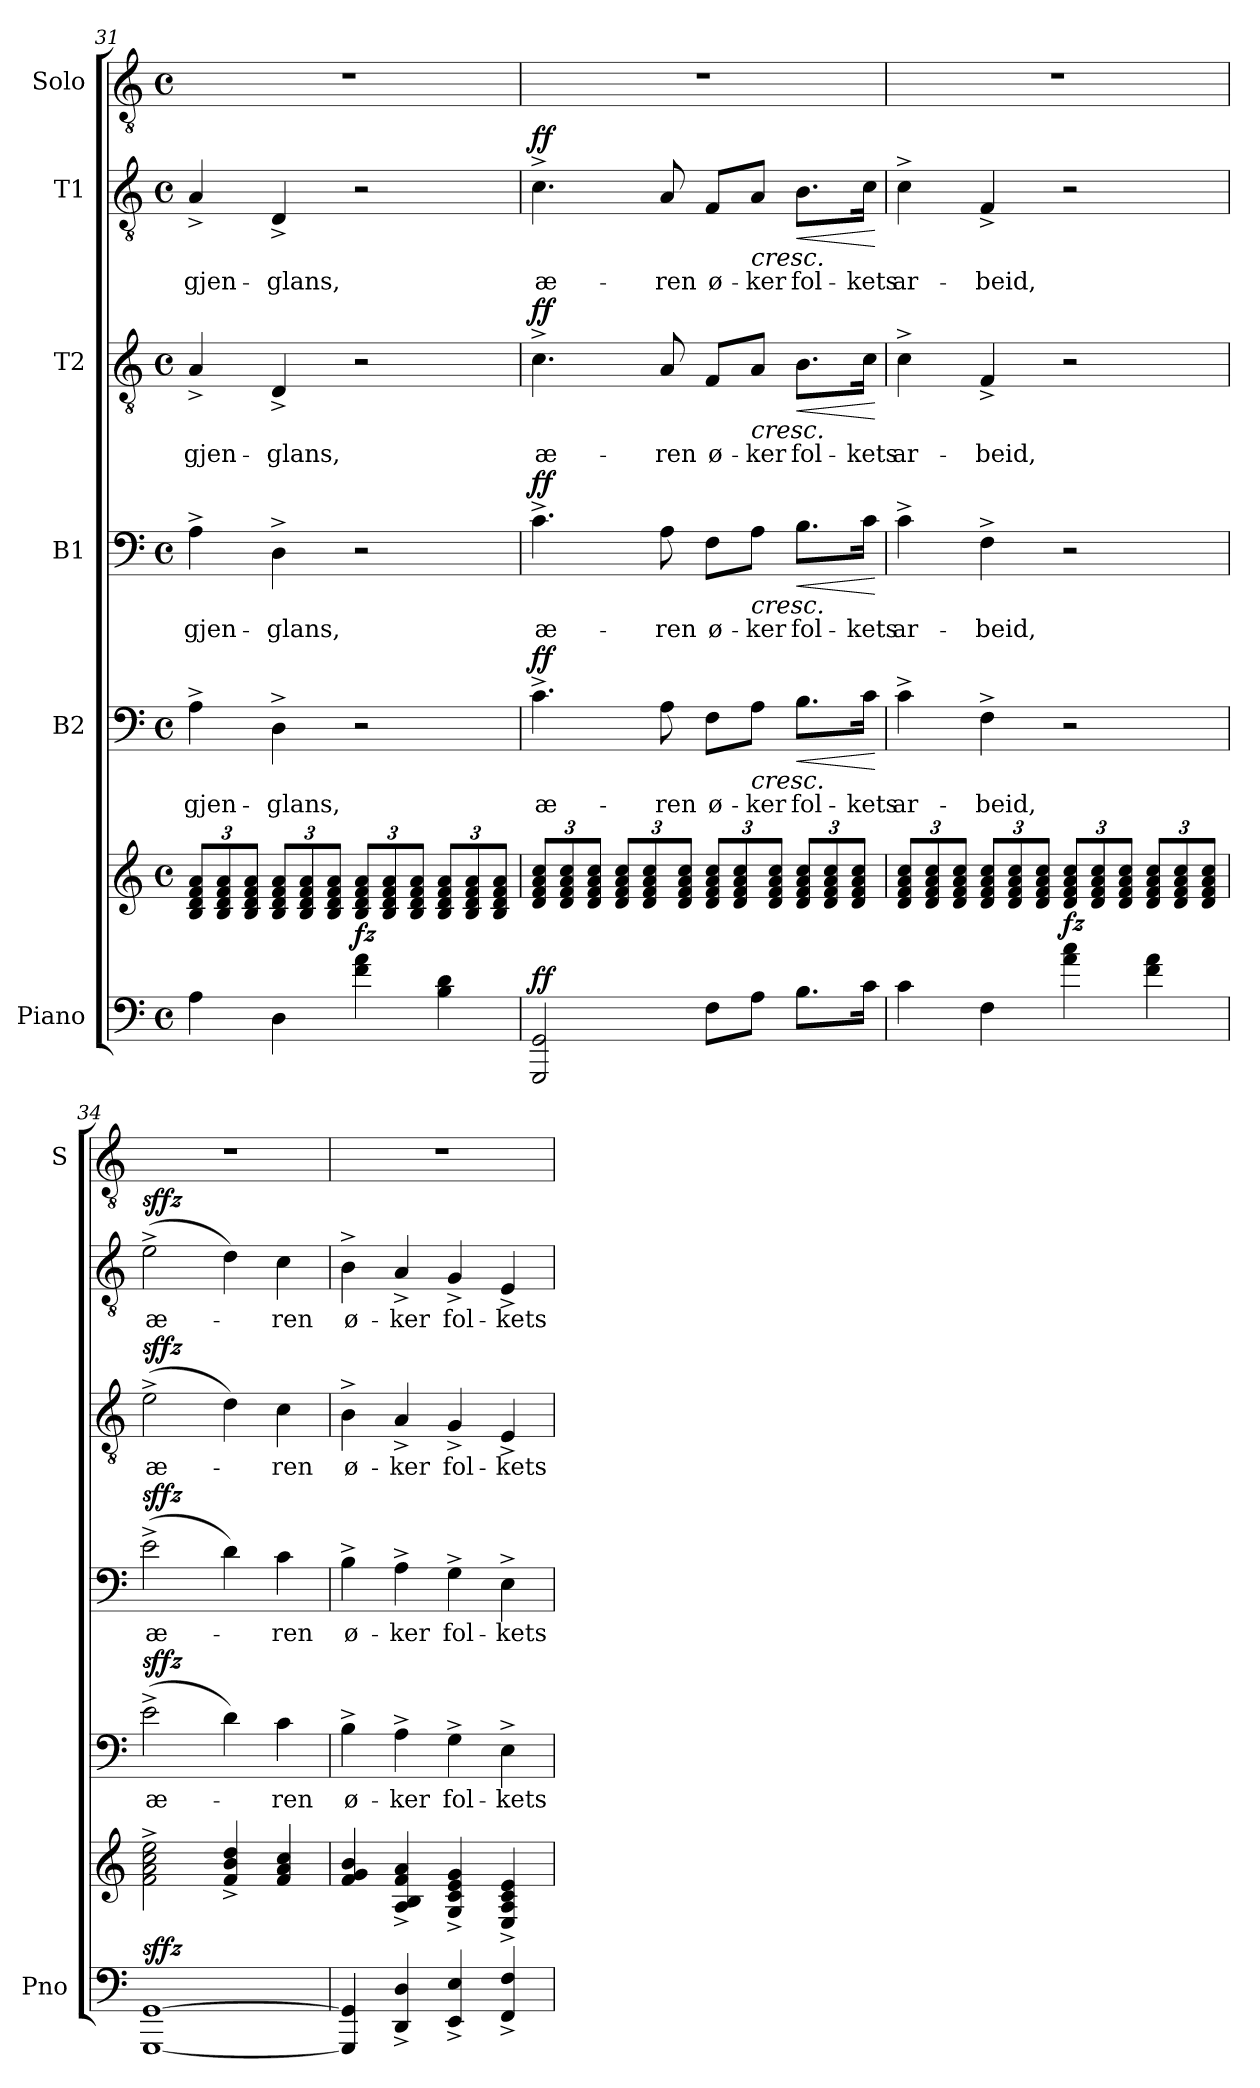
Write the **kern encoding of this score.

**kern	**kern	**dynam	**kern	**text	**dynam	**kern	**text	**dynam	**kern	**text	**dynam	**kern	**text	**dynam	**kern
*part6	*part6	*part6	*part5	*part5	*part5	*part4	*part4	*part4	*part3	*part3	*part3	*part2	*part2	*part2	*part1
*staff7	*staff6	*staff6/7	*staff5	*staff5	*staff5	*staff4	*staff4	*staff4	*staff3	*staff3	*staff3	*staff2	*staff2	*staff2	*staff1
*I"Piano	*	*	*I"B2	*	*	*I"B1	*	*	*I"T2	*	*	*I"T1	*	*	*I"Solo
*I'Pno	*	*	*	*	*	*	*	*	*	*	*	*	*	*	*I'S
*clefF4	*clefG2	*	*clefF4	*	*	*clefF4	*	*	*clefGv2	*	*	*clefGv2	*	*	*clefGv2
*k[]	*k[]	*	*k[]	*	*	*k[]	*	*	*k[]	*	*	*k[]	*	*	*k[]
*M4/4	*M4/4	*	*M4/4	*	*	*M4/4	*	*	*M4/4	*	*	*M4/4	*	*	*M4/4
*met(c)	*met(c)	*	*met(c)	*	*	*met(c)	*	*	*met(c)	*	*	*met(c)	*	*	*met(c)
*	*Xbrackettup	*	*	*	*	*	*	*	*	*	*	*	*	*	*
=31	=31	=31	=31	=31	=31	=31	=31	=31	=31	=31	=31	=31	=31	=31	=31
!	!	!	!	!LO:LY:b	!	!	!LO:LY:b	!	!	!LO:LY:b	!	!	!LO:LY:b	!	!
4A\	12B/ 12d/ 12f/ 12a/L	.	4A^\	gjen-	.	4A^\	gjen-	.	4A^/	gjen-	.	4A^/	gjen-	.	1r
.	12B/ 12d/ 12f/ 12a/	.	.	.	.	.	.	.	.	.	.	.	.	.	.
.	12B/ 12d/ 12f/ 12a/J	.	.	.	.	.	.	.	.	.	.	.	.	.	.
!	!	!	!	!LO:LY:b	!	!	!LO:LY:b	!	!	!LO:LY:b	!	!	!LO:LY:b	!	!
4D\	12B/ 12d/ 12f/ 12a/L	.	4D^\	-glans,	.	4D^\	-glans,	.	4D^/	-glans,	.	4D^/	-glans,	.	.
.	12B/ 12d/ 12f/ 12a/	.	.	.	.	.	.	.	.	.	.	.	.	.	.
.	12B/ 12d/ 12f/ 12a/J	.	.	.	.	.	.	.	.	.	.	.	.	.	.
!	!	!LO:DY:a=2	!	!	!	!	!	!	!	!	!	!	!	!	!
4f\ 4a\	12B/ 12d/ 12f/ 12a/L	fz	2r	.	.	2r	.	.	2r	.	.	2r	.	.	.
.	12B/ 12d/ 12f/ 12a/	.	.	.	.	.	.	.	.	.	.	.	.	.	.
.	12B/ 12d/ 12f/ 12a/J	.	.	.	.	.	.	.	.	.	.	.	.	.	.
4B\ 4d\	12B/ 12d/ 12f/ 12a/L	.	.	.	.	.	.	.	.	.	.	.	.	.	.
.	12B/ 12d/ 12f/ 12a/	.	.	.	.	.	.	.	.	.	.	.	.	.	.
.	12B/ 12d/ 12f/ 12a/J	.	.	.	.	.	.	.	.	.	.	.	.	.	.
=32	=32	=32	=32	=32	=32	=32	=32	=32	=32	=32	=32	=32	=32	=32	=32
!	!	!LO:DY:a=2	!	!LO:LY:b	!LO:DY:a	!	!LO:LY:b	!LO:DY:a	!	!LO:LY:b	!LO:DY:a	!	!LO:LY:b	!LO:DY:a	!
2GGG/ 2GG/	12d/ 12f/ 12a/ 12cc/L	ff	4.c^\	æ-	ff	4.c^\	æ-	ff	4.c^\	æ-	ff	4.c^\	æ-	ff	1r
.	12d/ 12f/ 12a/ 12cc/	.	.	.	.	.	.	.	.	.	.	.	.	.	.
.	12d/ 12f/ 12a/ 12cc/J	.	.	.	.	.	.	.	.	.	.	.	.	.	.
.	12d/ 12f/ 12a/ 12cc/L	.	.	.	.	.	.	.	.	.	.	.	.	.	.
.	12d/ 12f/ 12a/ 12cc/	.	.	.	.	.	.	.	.	.	.	.	.	.	.
!	!	!	!	!LO:LY:b	!	!	!LO:LY:b	!	!	!LO:LY:b	!	!	!LO:LY:b	!	!
.	.	.	8A\	-ren	.	8A\	-ren	.	8A/	-ren	.	8A/	-ren	.	.
.	12d/ 12f/ 12a/ 12cc/J	.	.	.	.	.	.	.	.	.	.	.	.	.	.
!	!	!	!	!LO:LY:b	!	!	!LO:LY:b	!	!	!LO:LY:b	!	!	!LO:LY:b	!	!
8F\L	12d/ 12f/ 12a/ 12cc/L	.	8F\L	ø-	.	8F\L	ø-	.	8F/L	ø-	.	8F/L	ø-	.	.
.	12d/ 12f/ 12a/ 12cc/	.	.	.	.	.	.	.	.	.	.	.	.	.	.
!	!	!	!	!LO:LY:b	!LO:HP:b	!	!LO:LY:b	!LO:HP:b	!	!LO:LY:b	!LO:HP:b	!	!LO:LY:b	!LO:HP:b	!
8A\J	.	.	8A\J	-ker	<	8A\J	-ker	<	8A/J	-ker	<	8A/J	-ker	<	.
.	12d/ 12f/ 12a/ 12cc/J	.	.	.	.	.	.	.	.	.	.	.	.	.	.
!	!	!	!	!LO:LY:b	!LO:HP:b	!	!LO:LY:b	!LO:HP:b	!	!LO:LY:b	!LO:HP:b	!	!LO:LY:b	!LO:HP:b	!
8.B\L	12d/ 12f/ 12a/ 12cc/L	.	8.B\L	fol-	<	8.B\L	fol-	<	8.B\L	fol-	<	8.B\L	fol-	<	.
.	12d/ 12f/ 12a/ 12cc/	.	.	.	.	.	.	.	.	.	.	.	.	.	.
.	12d/ 12f/ 12a/ 12cc/J	.	.	.	.	.	.	.	.	.	.	.	.	.	.
!	!	!	!	!LO:LY:b	!	!	!LO:LY:b	!	!	!LO:LY:b	!	!	!LO:LY:b	!	!
16c\Jk	.	.	16c\Jk	-kets	.	16c\Jk	-kets	.	16c\Jk	-kets	.	16c\Jk	-kets	.	.
.	.	.	.	.	[ [	.	.	[ [	.	.	[ [	.	.	[ [	.
!!LO:PB:g=z
=33	=33	=33	=33	=33	=33	=33	=33	=33	=33	=33	=33	=33	=33	=33	=33
!	!	!	!	!LO:LY:b	!	!	!LO:LY:b	!	!	!LO:LY:b	!	!	!LO:LY:b	!	!
4c\	12d/ 12f/ 12a/ 12cc/L	.	4c^\	ar-	.	4c^\	ar-	.	4c^\	ar-	.	4c^\	ar-	.	1r
.	12d/ 12f/ 12a/ 12cc/	.	.	.	.	.	.	.	.	.	.	.	.	.	.
.	12d/ 12f/ 12a/ 12cc/J	.	.	.	.	.	.	.	.	.	.	.	.	.	.
!	!	!	!	!LO:LY:b	!	!	!LO:LY:b	!	!	!LO:LY:b	!	!	!LO:LY:b	!	!
4F\	12d/ 12f/ 12a/ 12cc/L	.	4F^\	-beid,	.	4F^\	-beid,	.	4F^/	-beid,	.	4F^/	-beid,	.	.
.	12d/ 12f/ 12a/ 12cc/	.	.	.	.	.	.	.	.	.	.	.	.	.	.
.	12d/ 12f/ 12a/ 12cc/J	.	.	.	.	.	.	.	.	.	.	.	.	.	.
!	!	!LO:DY:a=2	!	!	!	!	!	!	!	!	!	!	!	!	!
4a\ 4cc\	12d/ 12f/ 12a/ 12cc/L	fz	2r	.	.	2r	.	.	2r	.	.	2r	.	.	.
.	12d/ 12f/ 12a/ 12cc/	.	.	.	.	.	.	.	.	.	.	.	.	.	.
.	12d/ 12f/ 12a/ 12cc/J	.	.	.	.	.	.	.	.	.	.	.	.	.	.
4f\ 4a\	12d/ 12f/ 12a/ 12cc/L	.	.	.	.	.	.	.	.	.	.	.	.	.	.
.	12d/ 12f/ 12a/ 12cc/	.	.	.	.	.	.	.	.	.	.	.	.	.	.
.	12d/ 12f/ 12a/ 12cc/J	.	.	.	.	.	.	.	.	.	.	.	.	.	.
=34	=34	=34	=34	=34	=34	=34	=34	=34	=34	=34	=34	=34	=34	=34	=34
!	!	!LO:DY:a=2	!	!LO:LY:b	!LO:DY:a	!	!LO:LY:b	!LO:DY:a	!	!LO:LY:b	!LO:DY:a	!	!LO:LY:b	!LO:DY:a	!
[1GGG [1GG	2f\^ 2a\^ 2cc\^ 2ee\^	sffz	(>2e^\	æ-	sffz	(>2e^\	æ-	sffz	(>2e^\	æ-	sffz	(>2e^\	æ-	sffz	1r
.	4f/^ 4b/^ 4dd/^	.	4d\)	.	.	4d\)	.	.	4d\)	.	.	4d\)	.	.	.
!	!	!	!	!LO:LY:b	!	!	!LO:LY:b	!	!	!LO:LY:b	!	!	!LO:LY:b	!	!
.	4f/ 4a/ 4cc/	.	4c\	-ren	.	4c\	-ren	.	4c\	-ren	.	4c\	-ren	.	.
=35	=35	=35	=35	=35	=35	=35	=35	=35	=35	=35	=35	=35	=35	=35	=35
!	!	!	!	!LO:LY:b	!	!	!LO:LY:b	!	!	!LO:LY:b	!	!	!LO:LY:b	!	!
4GGG/] 4GG/]	4f/ 4g/ 4b/	.	4B^\	ø-	.	4B^\	ø-	.	4B^\	ø-	.	4B^\	ø-	.	1r
!	!	!	!	!LO:LY:b	!	!	!LO:LY:b	!	!	!LO:LY:b	!	!	!LO:LY:b	!	!
4DD/^ 4D/^	4A/^ 4B/^ 4f/^ 4a/^	.	4A^\	-ker	.	4A^\	-ker	.	4A^/	-ker	.	4A^/	-ker	.	.
!	!	!	!	!LO:LY:b	!	!	!LO:LY:b	!	!	!LO:LY:b	!	!	!LO:LY:b	!	!
4EE/^ 4E/^	4G/^ 4c/^ 4e/^ 4g/^	.	4G^\	fol-	.	4G^\	fol-	.	4G^/	fol-	.	4G^/	fol-	.	.
!	!	!	!	!LO:LY:b	!	!	!LO:LY:b	!	!	!LO:LY:b	!	!	!LO:LY:b	!	!
4FF/^ 4F/^	4E/^ 4A/^ 4c/^ 4e/^	.	4E^\	-kets	.	4E^\	-kets	.	4E^/	-kets	.	4E^/	-kets	.	.
=	=	=	=	=	=	=	=	=	=	=	=	=	=	=	=
*-	*-	*-	*-	*-	*-	*-	*-	*-	*-	*-	*-	*-	*-	*-	*-
